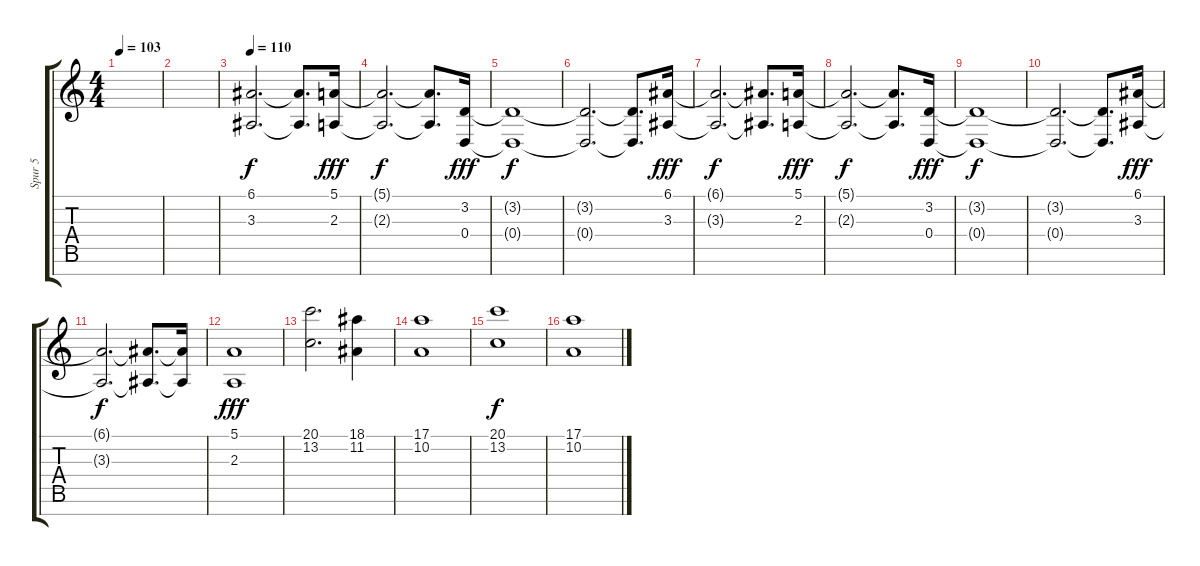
\track ("Spur 5" "Spur 5") {instrument stringensemble1}
\staff {score tabs}
\tuning (E4 B3 G3 D3 A2 E2 B1) {hide}
\ts (4 4)
\tempo 103
\clef g2
\ks c
|
|
\tempo 110
(6.1 3.3).2{d} (6.1{t} 3.3{t}).8{d} (5.1 2.3).16{dy fff} |
(5.1{t} 2.3{t}).2{d dy f} (5.1{t} 2.3{t}).8{d} (3.2 0.4).16{dy fff} |
(3.2{t} 0.4{t}).1{dy f} |
(3.2{t} 0.4{t}).2{d} (3.2{t} 0.4{t}).8{d} (6.1 3.3).16{dy fff} |
(6.1{t} 3.3{t}).2{d dy f} (6.1{t} 3.3{t}).8{d} (5.1 2.3).16{dy fff} |
(5.1{t} 2.3{t}).2{d dy f} (5.1{t} 2.3{t}).8{d} (3.2 0.4).16{dy fff} |
(3.2{t} 0.4{t}).1{dy f} |
(3.2{t} 0.4{t}).2{d} (3.2{t} 0.4{t}).8{d} (6.1 3.3).16{dy fff} |
(6.1{t} 3.3{t}).2{d dy f} (6.1{t} 3.3{t}).8{d} (6.1{t} 3.3{t}).16 |
(5.1 2.3).1{dy fff} |
(20.1 13.2).2{d} (18.1 11.2).4 |
(17.1 10.2).1 |
(20.1 13.2).1{dy f} |
(17.1 10.2).1
